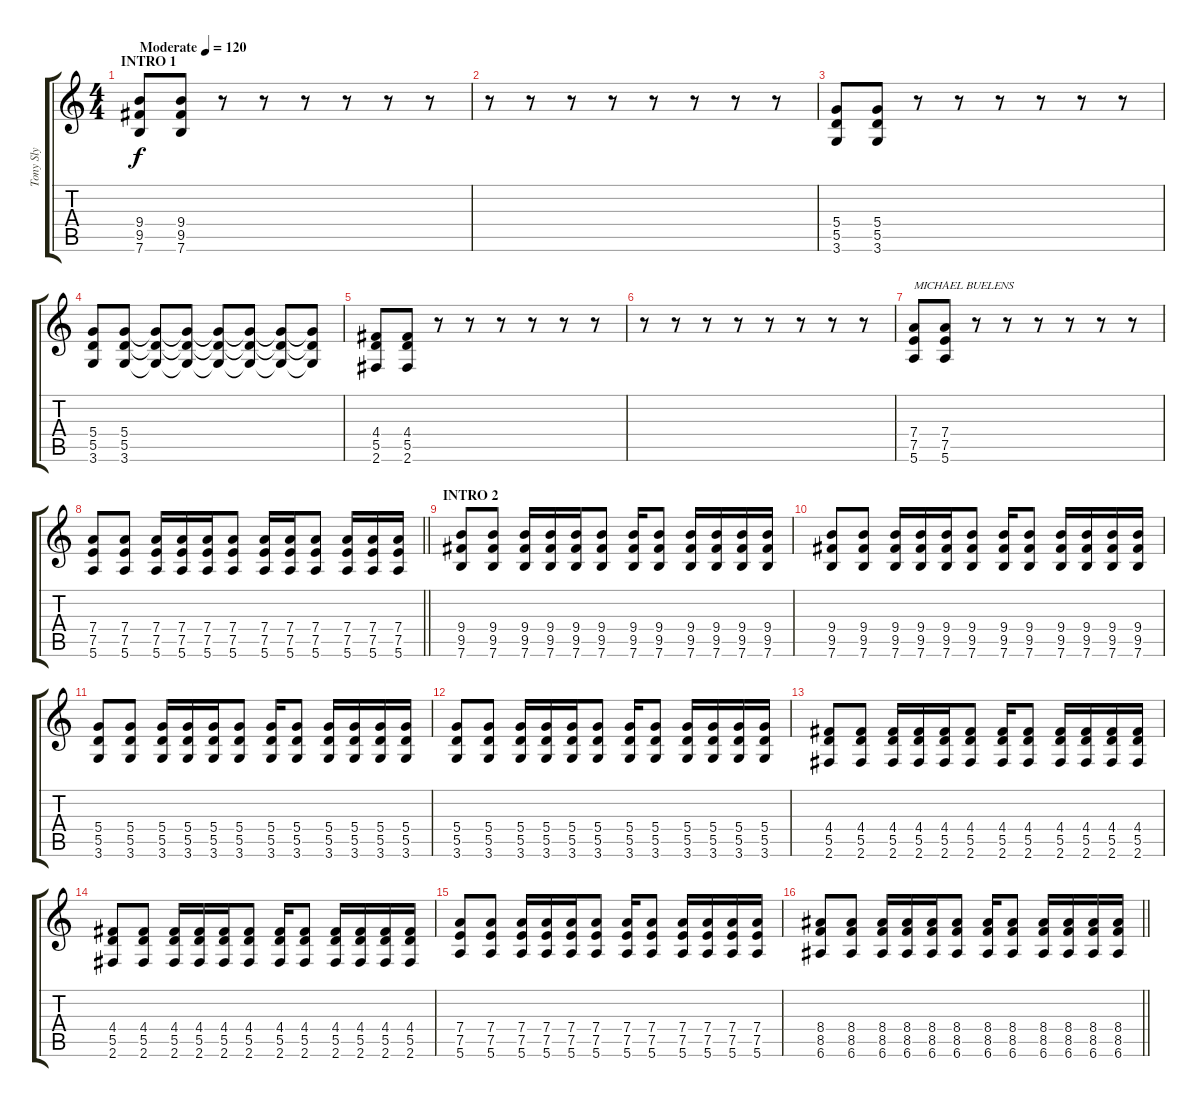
\track ("Tony Sly" "Tony Sly") {instrument distortionguitar}
\staff {score tabs}
\tuning (E4 B3 G3 D3 A2 E2) {hide}
\ts (4 4)
\section ("" "INTRO 1")
\tempo (120 "Moderate")
\clef g2
\ks c
(9.4 9.5 7.6).8{dy f instrument distortionguitar} (9.4 9.5 7.6).8 r.8 r.8 r.8 r.8 r.8 r.8 |
r.8 r.8 r.8 r.8 r.8 r.8 r.8 r.8 |
(5.4 5.5 3.6).8 (5.4 5.5 3.6).8 r.8 r.8 r.8 r.8 r.8 r.8 |
(5.4 5.5 3.6).8 (5.4 5.5 3.6).8 (5.4{t} 5.5{t} 3.6{t}).8 (5.4{t} 5.5{t} 3.6{t}).8 (5.4{t} 5.5{t} 3.6{t}).8 (5.4{t} 5.5{t} 3.6{t}).8 (5.4{t} 5.5{t} 3.6{t}).8 (5.4{t} 5.5{t} 3.6{t}).8 |
(4.4 5.5 2.6).8 (4.4 5.5 2.6).8 r.8 r.8 r.8 r.8 r.8 r.8 |
r.8 r.8 r.8 r.8 r.8 r.8 r.8 r.8 |
(7.4 7.5 5.6).8{txt "MICHAEL BUELENS"} (7.4 7.5 5.6).8 r.8 r.8 r.8 r.8 r.8 r.8 |
\barLineRight lightlight
(7.4 7.5 5.6).8 (7.4 7.5 5.6).8 (7.4 7.5 5.6).16 (7.4 7.5 5.6).16 (7.4 7.5 5.6).16 (7.4 7.5 5.6).8 (7.4 7.5 5.6).16 (7.4 7.5 5.6).16 (7.4 7.5 5.6).8 (7.4 7.5 5.6).16 (7.4 7.5 5.6).16 (7.4 7.5 5.6).16 |
\section ("" "INTRO 2")
(9.4 9.5 7.6).8 (9.4 9.5 7.6).8 (9.4 9.5 7.6).16 (9.4 9.5 7.6).16 (9.4 9.5 7.6).16 (9.4 9.5 7.6).8 (9.4 9.5 7.6).16 (9.4 9.5 7.6).8 (9.4 9.5 7.6).16 (9.4 9.5 7.6).16 (9.4 9.5 7.6).16 (9.4 9.5 7.6).16 |
(9.4 9.5 7.6).8 (9.4 9.5 7.6).8 (9.4 9.5 7.6).16 (9.4 9.5 7.6).16 (9.4 9.5 7.6).16 (9.4 9.5 7.6).8 (9.4 9.5 7.6).16 (9.4 9.5 7.6).8 (9.4 9.5 7.6).16 (9.4 9.5 7.6).16 (9.4 9.5 7.6).16 (9.4 9.5 7.6).16 |
(5.4 5.5 3.6).8 (5.4 5.5 3.6).8 (5.4 5.5 3.6).16 (5.4 5.5 3.6).16 (5.4 5.5 3.6).16 (5.4 5.5 3.6).8 (5.4 5.5 3.6).16 (5.4 5.5 3.6).8 (5.4 5.5 3.6).16 (5.4 5.5 3.6).16 (5.4 5.5 3.6).16 (5.4 5.5 3.6).16 |
(5.4 5.5 3.6).8 (5.4 5.5 3.6).8 (5.4 5.5 3.6).16 (5.4 5.5 3.6).16 (5.4 5.5 3.6).16 (5.4 5.5 3.6).8 (5.4 5.5 3.6).16 (5.4 5.5 3.6).8 (5.4 5.5 3.6).16 (5.4 5.5 3.6).16 (5.4 5.5 3.6).16 (5.4 5.5 3.6).16 |
(4.4 5.5 2.6).8 (4.4 5.5 2.6).8 (4.4 5.5 2.6).16 (4.4 5.5 2.6).16 (4.4 5.5 2.6).16 (4.4 5.5 2.6).8 (4.4 5.5 2.6).16 (4.4 5.5 2.6).8 (4.4 5.5 2.6).16 (4.4 5.5 2.6).16 (4.4 5.5 2.6).16 (4.4 5.5 2.6).16 |
(4.4 5.5 2.6).8 (4.4 5.5 2.6).8 (4.4 5.5 2.6).16 (4.4 5.5 2.6).16 (4.4 5.5 2.6).16 (4.4 5.5 2.6).8 (4.4 5.5 2.6).16 (4.4 5.5 2.6).8 (4.4 5.5 2.6).16 (4.4 5.5 2.6).16 (4.4 5.5 2.6).16 (4.4 5.5 2.6).16 |
(7.4 7.5 5.6).8 (7.4 7.5 5.6).8 (7.4 7.5 5.6).16 (7.4 7.5 5.6).16 (7.4 7.5 5.6).16 (7.4 7.5 5.6).8 (7.4 7.5 5.6).16 (7.4 7.5 5.6).8 (7.4 7.5 5.6).16 (7.4 7.5 5.6).16 (7.4 7.5 5.6).16 (7.4 7.5 5.6).16 |
\barLineRight lightlight
(8.4 8.5 6.6).8 (8.4 8.5 6.6).8 (8.4 8.5 6.6).16 (8.4 8.5 6.6).16 (8.4 8.5 6.6).16 (8.4 8.5 6.6).8 (8.4 8.5 6.6).16 (8.4 8.5 6.6).8 (8.4 8.5 6.6).16 (8.4 8.5 6.6).16 (8.4 8.5 6.6).16 (8.4 8.5 6.6).16
